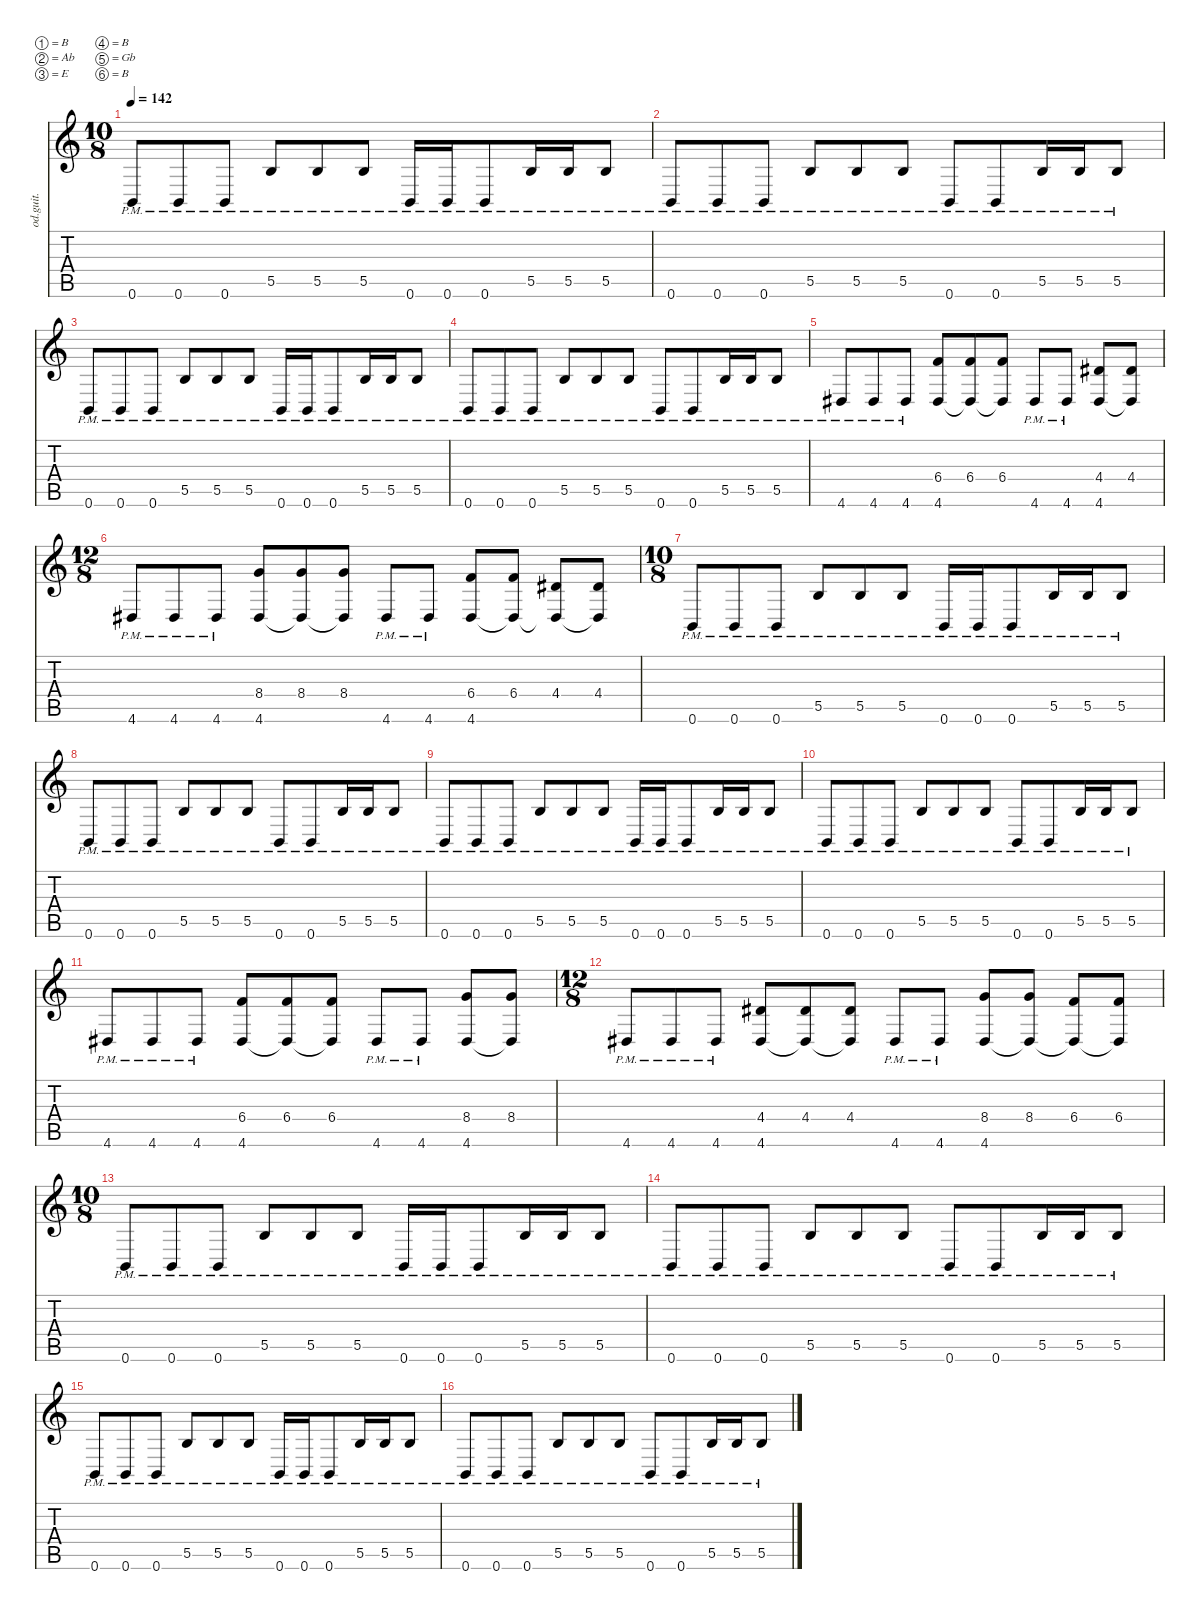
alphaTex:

\defaultSystemsLayout 4
\hideDynamics
\bracketExtendMode nobrackets
\otherSystemsTrackNameOrientation horizontal
\track ("Guitar2" "od.guit.") {instrument overdrivenguitar}
\staff {score tabs}
\tuning (B3 Ab3 E3 B2 Gb2 B1)
\ts (10 8)
\beaming (8 3 3 3 1)
\tempo 142
\clef g2
\ks c
0.6{pm}.8{dy f instrument overdrivenguitar beam Up} 0.6{pm}.8{beam Up} 0.6{pm}.8{beam Up} 5.5{pm}.8{beam Up} 5.5{pm}.8{beam Up} 5.5{pm}.8{beam Up} 0.6{pm}.16{beam Up beam merge} 0.6{pm}.16{beam Up beam merge} 0.6{pm}.8{beam Up} 5.5{pm}.16{beam Up} 5.5{pm}.16{beam Up beam merge} 5.5{pm}.8{beam Up} |
0.6{pm}.8{beam Up} 0.6{pm}.8{beam Up} 0.6{pm}.8{beam Up} 5.5{pm}.8{beam Up} 5.5{pm}.8{beam Up} 5.5{pm}.8{beam Up} 0.6{pm}.8{beam Up beam merge} 0.6{pm}.8{beam Up} 5.5{pm}.16{beam Up} 5.5{pm}.16{beam Up beam merge} 5.5{pm}.8{beam Up} |
0.6{pm}.8{beam Up} 0.6{pm}.8{beam Up} 0.6{pm}.8{beam Up} 5.5{pm}.8{beam Up} 5.5{pm}.8{beam Up} 5.5{pm}.8{beam Up} 0.6{pm}.16{beam Up beam merge} 0.6{pm}.16{beam Up beam merge} 0.6{pm}.8{beam Up} 5.5{pm}.16{beam Up} 5.5{pm}.16{beam Up beam merge} 5.5{pm}.8{beam Up} |
0.6{pm}.8{beam Up} 0.6{pm}.8{beam Up} 0.6{pm}.8{beam Up} 5.5{pm}.8{beam Up} 5.5{pm}.8{beam Up} 5.5{pm}.8{beam Up} 0.6{pm}.8{beam Up beam merge} 0.6{pm}.8{beam Up} 5.5{pm}.16{beam Up} 5.5{pm}.16{beam Up beam merge} 5.5{pm}.8{beam Up} |
4.6{pm acc #}.8{beam Up} 4.6{pm acc #}.8{beam Up} 4.6{pm acc #}.8{beam Up} (6.4 4.6{acc #}).8{beam Up} (6.4 4.6{t acc #}).8{beam Up} (6.4 4.6{t acc #}).8{beam Up} 4.6{pm acc #}.8{beam Up beam merge} 4.6{pm acc #}.8{beam Up beam split} (4.4{acc #} 4.6{acc #}).8{beam Up beam merge} (4.4{acc #} 4.6{t acc #}).8{beam Up} |
\ts (12 8)
\beaming (8 3 3 3 3)
4.6{pm acc #}.8{beam Up} 4.6{pm acc #}.8{beam Up} 4.6{pm acc #}.8{beam Up} (8.4 4.6{acc #}).8{beam Up} (8.4 4.6{t acc #}).8{beam Up} (8.4 4.6{t acc #}).8{beam Up} 4.6{pm acc #}.8{beam Up beam merge} 4.6{pm acc #}.8{beam Up beam split} (6.4 4.6{acc #}).8{beam Up beam merge} (6.4 4.6{t acc #}).8{beam Up beam split} (4.4{acc #} 4.6{t acc #}).8{beam Up beam merge} (4.4{acc #} 4.6{t acc #}).8{beam Up} |
\ts (10 8)
\beaming (8 3 3 3 3)
0.6{pm}.8{beam Up} 0.6{pm}.8{beam Up} 0.6{pm}.8{beam Up} 5.5{pm}.8{beam Up} 5.5{pm}.8{beam Up} 5.5{pm}.8{beam Up} 0.6{pm}.16{beam Up} 0.6{pm}.16{beam Up beam merge} 0.6{pm}.8{beam Up} 5.5{pm}.16{beam Up} 5.5{pm}.16{beam Up beam merge} 5.5{pm}.8{beam Up} |
0.6{pm}.8{beam Up} 0.6{pm}.8{beam Up} 0.6{pm}.8{beam Up} 5.5{pm}.8{beam Up} 5.5{pm}.8{beam Up} 5.5{pm}.8{beam Up} 0.6{pm}.8{beam Up beam merge} 0.6{pm}.8{beam Up} 5.5{pm}.16{beam Up} 5.5{pm}.16{beam Up beam merge} 5.5{pm}.8{beam Up} |
0.6{pm}.8{beam Up} 0.6{pm}.8{beam Up} 0.6{pm}.8{beam Up} 5.5{pm}.8{beam Up} 5.5{pm}.8{beam Up} 5.5{pm}.8{beam Up} 0.6{pm}.16{beam Up} 0.6{pm}.16{beam Up beam merge} 0.6{pm}.8{beam Up} 5.5{pm}.16{beam Up} 5.5{pm}.16{beam Up beam merge} 5.5{pm}.8{beam Up} |
0.6{pm}.8{beam Up} 0.6{pm}.8{beam Up} 0.6{pm}.8{beam Up} 5.5{pm}.8{beam Up} 5.5{pm}.8{beam Up} 5.5{pm}.8{beam Up} 0.6{pm}.8{beam Up beam merge} 0.6{pm}.8{beam Up} 5.5{pm}.16{beam Up} 5.5{pm}.16{beam Up beam merge} 5.5{pm}.8{beam Up} |
4.6{pm acc #}.8{beam Up} 4.6{pm acc #}.8{beam Up} 4.6{pm acc #}.8{beam Up} (6.4 4.6{acc #}).8{beam Up} (6.4 4.6{t acc #}).8{beam Up} (6.4 4.6{t acc #}).8{beam Up} 4.6{pm acc #}.8{beam Up beam merge} 4.6{pm acc #}.8{beam Up beam split} (8.4 4.6{acc #}).8{beam Up beam merge} (8.4 4.6{t acc #}).8{beam Up} |
\ts (12 8)
\beaming (8 3 3 3 3)
4.6{pm acc #}.8{beam Up} 4.6{pm acc #}.8{beam Up} 4.6{pm acc #}.8{beam Up} (4.4{acc #} 4.6{acc #}).8{beam Up} (4.4{acc #} 4.6{t acc #}).8{beam Up} (4.4{acc #} 4.6{t acc #}).8{beam Up} 4.6{pm acc #}.8{beam Up} 4.6{pm acc #}.8{beam Up beam split} (8.4 4.6{acc #}).8{beam Up beam merge} (8.4 4.6{t acc #}).8{beam Up beam split} (6.4 4.6{t acc #}).8{beam Up} (6.4 4.6{t acc #}).8{beam Up} |
\ts (10 8)
\beaming (8 3 3 3 3)
0.6{pm}.8{beam Up} 0.6{pm}.8{beam Up} 0.6{pm}.8{beam Up} 5.5{pm}.8{beam Up} 5.5{pm}.8{beam Up} 5.5{pm}.8{beam Up} 0.6{pm}.16{beam Up} 0.6{pm}.16{beam Up beam merge} 0.6{pm}.8{beam Up} 5.5{pm}.16{beam Up} 5.5{pm}.16{beam Up beam merge} 5.5{pm}.8{beam Up} |
0.6{pm}.8{beam Up} 0.6{pm}.8{beam Up} 0.6{pm}.8{beam Up} 5.5{pm}.8{beam Up} 5.5{pm}.8{beam Up} 5.5{pm}.8{beam Up} 0.6{pm}.8{beam Up beam merge} 0.6{pm}.8{beam Up} 5.5{pm}.16{beam Up} 5.5{pm}.16{beam Up beam merge} 5.5{pm}.8{beam Up} |
0.6{pm}.8{beam Up} 0.6{pm}.8{beam Up} 0.6{pm}.8{beam Up} 5.5{pm}.8{beam Up} 5.5{pm}.8{beam Up} 5.5{pm}.8{beam Up} 0.6{pm}.16{beam Up} 0.6{pm}.16{beam Up beam merge} 0.6{pm}.8{beam Up} 5.5{pm}.16{beam Up} 5.5{pm}.16{beam Up beam merge} 5.5{pm}.8{beam Up} |
0.6{pm}.8{beam Up} 0.6{pm}.8{beam Up} 0.6{pm}.8{beam Up} 5.5{pm}.8{beam Up} 5.5{pm}.8{beam Up} 5.5{pm}.8{beam Up} 0.6{pm}.8{beam Up beam merge} 0.6{pm}.8{beam Up} 5.5{pm}.16{beam Up} 5.5{pm}.16{beam Up beam merge} 5.5{pm}.8{beam Up}
